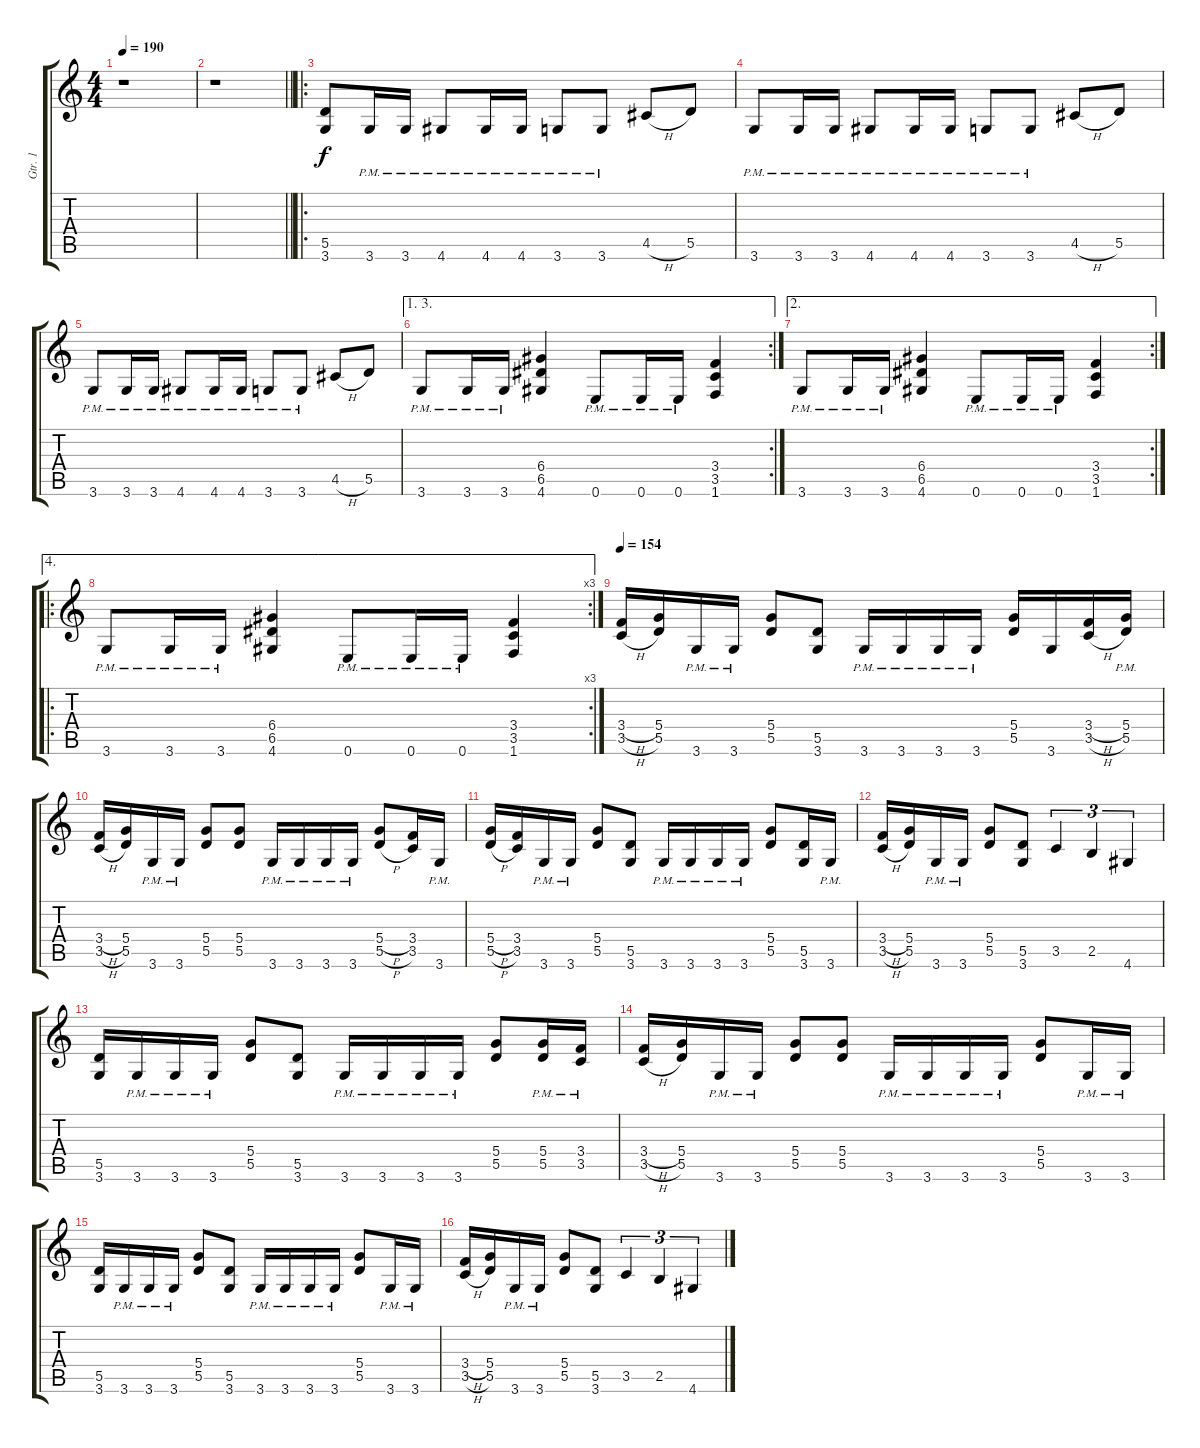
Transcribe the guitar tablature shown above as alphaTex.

\track ("Gtr. 1" "Gtr. 1") {instrument overdrivenguitar}
\staff {score tabs}
\tuning (E4 B3 G3 D3 A2 E2) {hide}
\ts (4 4)
\tempo 190
\clef g2
\ks c
r.1{dy f instrument overdrivenguitar} |
\barLineRight lightlight
r.1 |
\ro
(5.5 3.6).8 3.6{pm}.16 3.6{pm}.16 4.6{pm}.8 4.6{pm}.16 4.6{pm}.16 3.6{pm}.8 3.6{pm}.8 4.5{h}.8 5.5.8 |
3.6{pm}.8 3.6{pm}.16 3.6{pm}.16 4.6{pm}.8 4.6{pm}.16 4.6{pm}.16 3.6{pm}.8 3.6{pm}.8 4.5{h}.8 5.5.8 |
3.6{pm}.8 3.6{pm}.16 3.6{pm}.16 4.6{pm}.8 4.6{pm}.16 4.6{pm}.16 3.6{pm}.8 3.6{pm}.8 4.5{h}.8 5.5.8 |
\ae (1 3)
\rc 2
3.6{pm}.8 3.6{pm}.16 3.6{pm}.16 (6.4 6.5 4.6).4 0.6{pm}.8 0.6{pm}.16 0.6{pm}.16 (3.4 3.5 1.6).4 |
\ae 2
\rc 2
3.6{pm}.8 3.6{pm}.16 3.6{pm}.16 (6.4 6.5 4.6).4 0.6{pm}.8 0.6{pm}.16 0.6{pm}.16 (3.4 3.5 1.6).4 |
\ae 4
\ro
\rc 3
3.6{pm}.8 3.6{pm}.16 3.6{pm}.16 (6.4 6.5 4.6).4 0.6{pm}.8 0.6{pm}.16 0.6{pm}.16 (3.4 3.5 1.6).4 |
\tempo 154
(3.4{h} 3.5{h}).16 (5.4 5.5).16 3.6{pm}.16 3.6{pm}.16 (5.4 5.5).8 (5.5 3.6).8 3.6{pm}.16 3.6{pm}.16 3.6{pm}.16 3.6{pm}.16 (5.4 5.5).16 3.6.16 (3.4{h} 3.5{h}).16 (5.4{pm} 5.5{pm}).16 |
(3.4{h} 3.5{h}).16 (5.4 5.5).16 3.6{pm}.16 3.6{pm}.16 (5.4 5.5).8 (5.4 5.5).8 3.6{pm}.16 3.6{pm}.16 3.6{pm}.16 3.6{pm}.16 (5.4{h} 5.5{h}).8 (3.4 3.5).16 3.6{pm}.16 |
(5.4{h} 5.5{h}).16 (3.4 3.5).16 3.6{pm}.16 3.6{pm}.16 (5.4 5.5).8 (5.5 3.6).8 3.6{pm}.16 3.6{pm}.16 3.6{pm}.16 3.6{pm}.16 (5.4 5.5).8 (5.5 3.6).16 3.6{pm}.16 |
(3.4{h} 3.5{h}).16 (5.4 5.5).16 3.6{pm}.16 3.6{pm}.16 (5.4 5.5).8 (5.5 3.6).8 3.5.4{tu (3 2)} 2.5.4{tu (3 2)} 4.6.4{tu (3 2)} |
(5.5 3.6).16 3.6{pm}.16 3.6{pm}.16 3.6{pm}.16 (5.4 5.5).8 (5.5 3.6).8 3.6{pm}.16 3.6{pm}.16 3.6{pm}.16 3.6{pm}.16 (5.4 5.5).8 (5.4{pm} 5.5{pm}).16 (3.4{pm} 3.5{pm}).16 |
(3.4{h} 3.5{h}).16 (5.4 5.5).16 3.6{pm}.16 3.6{pm}.16 (5.4 5.5).8 (5.4 5.5).8 3.6{pm}.16 3.6{pm}.16 3.6{pm}.16 3.6{pm}.16 (5.4 5.5).8 3.6{pm}.16 3.6{pm}.16 |
(5.5 3.6).16 3.6{pm}.16 3.6{pm}.16 3.6{pm}.16 (5.4 5.5).8 (5.5 3.6).8 3.6{pm}.16 3.6{pm}.16 3.6{pm}.16 3.6{pm}.16 (5.4 5.5).8 3.6{pm}.16 3.6{pm}.16 |
(3.4{h} 3.5{h}).16 (5.4 5.5).16 3.6{pm}.16 3.6{pm}.16 (5.4 5.5).8 (5.5 3.6).8 3.5.4{tu (3 2)} 2.5.4{tu (3 2)} 4.6.4{tu (3 2)}
